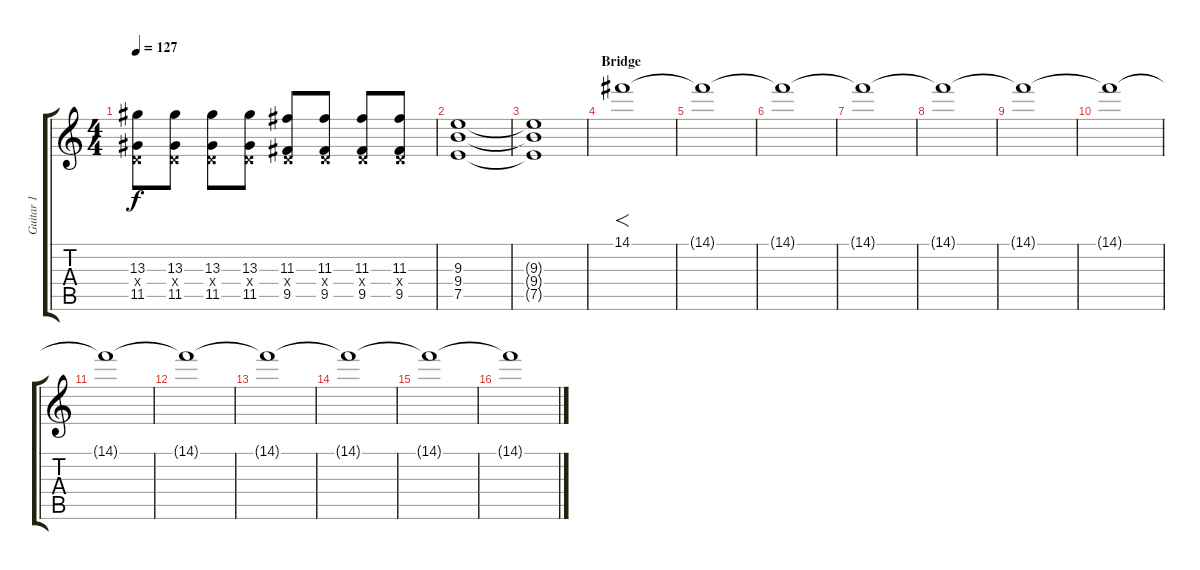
\track ("Guitar 1" "Guitar 1") {instrument electricguitarmuted}
\staff {score tabs}
\tuning (E4 B3 G3 D3 A2 E2) {hide}
\ts (4 4)
\tempo 127
\clef g2
\ks c
(13.3 0.4{x} 11.5).8{dy f} (13.3 0.4{x} 11.5).8 (13.3 0.4{x} 11.5).8 (13.3 0.4{x} 11.5).8 (11.3 0.4{x} 9.5).8 (11.3 0.4{x} 9.5).8 (11.3 0.4{x} 9.5).8 (11.3 0.4{x} 9.5).8 |
(9.3 9.4 7.5).1{volume 0} |
(9.3{t} 9.4{t} 7.5{t}).1 |
\section ("" "Bridge")
14.1.1{f volume 10 instrument distortionguitar} |
14.1{t}.1 |
14.1{t}.1 |
14.1{t}.1 |
14.1{t}.1 |
14.1{t}.1 |
14.1{t}.1 |
14.1{t}.1 |
14.1{t}.1 |
14.1{t}.1 |
14.1{t}.1 |
14.1{t}.1 |
14.1{t}.1
